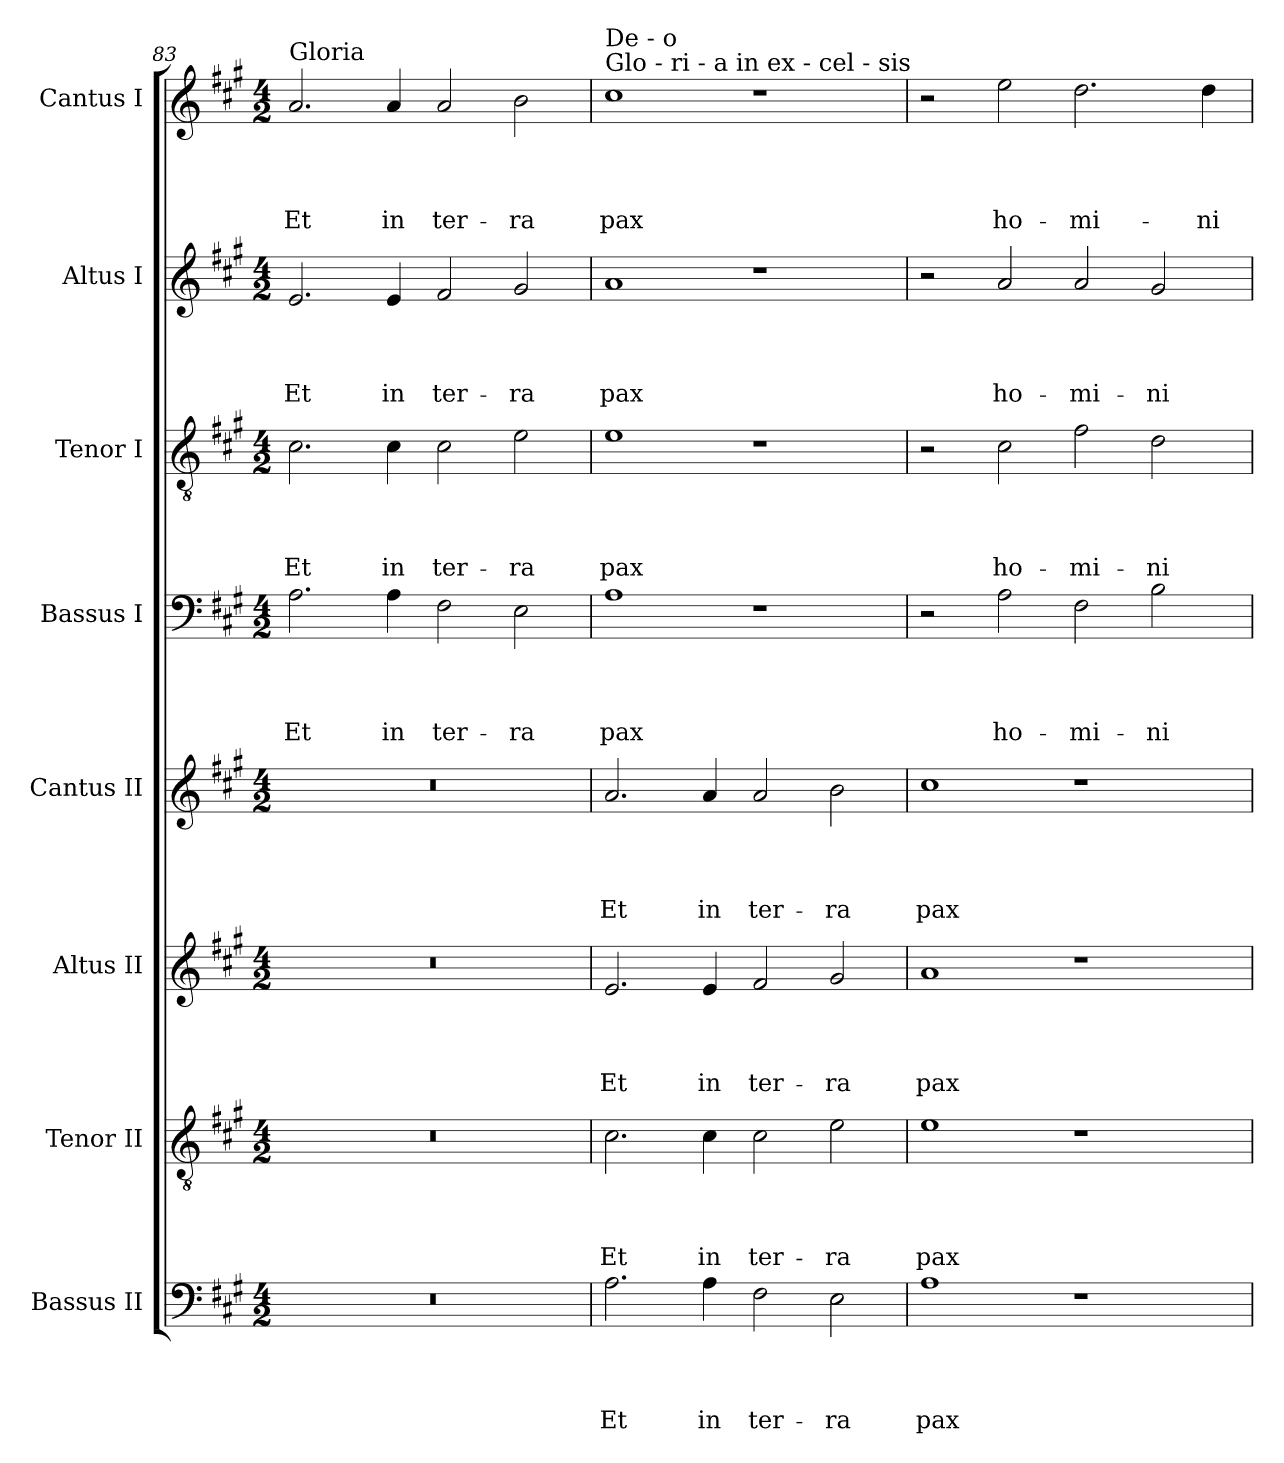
**kern	**text	**text	**text	**text	**kern	**text	**text	**text	**text	**kern	**text	**text	**text	**text	**kern	**text	**text	**text	**text	**kern	**text	**text	**text	**text	**kern	**text	**text	**text	**text	**kern	**text	**text	**text	**text	**kern	**text	**text	**text	**text
*part8	*part8	*part8	*part8	*part8	*part7	*part7	*part7	*part7	*part7	*part6	*part6	*part6	*part6	*part6	*part5	*part5	*part5	*part5	*part5	*part4	*part4	*part4	*part4	*part4	*part3	*part3	*part3	*part3	*part3	*part2	*part2	*part2	*part2	*part2	*part1	*part1	*part1	*part1	*part1
*staff8	*staff8	*staff8	*staff8	*staff8	*staff7	*staff7	*staff7	*staff7	*staff7	*staff6	*staff6	*staff6	*staff6	*staff6	*staff5	*staff5	*staff5	*staff5	*staff5	*staff4	*staff4	*staff4	*staff4	*staff4	*staff3	*staff3	*staff3	*staff3	*staff3	*staff2	*staff2	*staff2	*staff2	*staff2	*staff1	*staff1	*staff1	*staff1	*staff1
*I"Bassus II	*	*	*	*	*I"Tenor II	*	*	*	*	*I"Altus II	*	*	*	*	*I"Cantus II	*	*	*	*	*I"Bassus I	*	*	*	*	*I"Tenor I	*	*	*	*	*I"Altus I	*	*	*	*	*I"Cantus I	*	*	*	*
*I'B II	*	*	*	*	*I'T II	*	*	*	*	*I'A II	*	*	*	*	*I'C II	*	*	*	*	*I'B I	*	*	*	*	*I'T I	*	*	*	*	*I'A I	*	*	*	*	*I'C I	*	*	*	*
!!LO:PB:g=z
*clefF4	*	*	*	*	*clefGv2	*	*	*	*	*clefG2	*	*	*	*	*clefG2	*	*	*	*	*clefF4	*	*	*	*	*clefGv2	*	*	*	*	*clefG2	*	*	*	*	*clefG2	*	*	*	*
*k[f#c#g#]	*	*	*	*	*k[f#c#g#]	*	*	*	*	*k[f#c#g#]	*	*	*	*	*k[f#c#g#]	*	*	*	*	*k[f#c#g#]	*	*	*	*	*k[f#c#g#]	*	*	*	*	*k[f#c#g#]	*	*	*	*	*k[f#c#g#]	*	*	*	*
*A:	*	*	*	*	*A:	*	*	*	*	*A:	*	*	*	*	*A:	*	*	*	*	*A:	*	*	*	*	*A:	*	*	*	*	*A:	*	*	*	*	*A:	*	*	*	*
*M4/2	*	*	*	*	*M4/2	*	*	*	*	*M4/2	*	*	*	*	*M4/2	*	*	*	*	*M4/2	*	*	*	*	*M4/2	*	*	*	*	*M4/2	*	*	*	*	*M4/2	*	*	*	*
=83X2	=83X2	=83X2	=83X2	=83X2	=83X2	=83X2	=83X2	=83X2	=83X2	=83X2	=83X2	=83X2	=83X2	=83X2	=83X2	=83X2	=83X2	=83X2	=83X2	=83X2	=83X2	=83X2	=83X2	=83X2	=83X2	=83X2	=83X2	=83X2	=83X2	=83X2	=83X2	=83X2	=83X2	=83X2	=83X2	=83X2	=83X2	=83X2	=83X2
!	!	!	!	!	!	!	!	!	!	!	!	!	!	!	!	!	!	!	!	!	!	!	!	!	!	!	!	!	!	!	!	!	!	!	!LO:TX:a:t=Gloria	!	!	!	!
0r	.	.	.	.	0r	.	.	.	.	0r	.	.	.	.	0r	.	.	.	.	2.A\	.	.	.	Et	2.c#\	.	.	.	Et	2.e/	.	.	.	Et	2.a/	.	.	.	Et
.	.	.	.	.	.	.	.	.	.	.	.	.	.	.	.	.	.	.	.	4A\	.	.	.	in	4c#\	.	.	.	in	4e/	.	.	.	in	4a/	.	.	.	in
.	.	.	.	.	.	.	.	.	.	.	.	.	.	.	.	.	.	.	.	2F#\	.	.	.	ter-	2c#\	.	.	.	ter-	2f#/	.	.	.	ter-	2a/	.	.	.	ter-
.	.	.	.	.	.	.	.	.	.	.	.	.	.	.	.	.	.	.	.	2E\	.	.	.	-ra	2e\	.	.	.	-ra	2g#/	.	.	.	-ra	2b\	.	.	.	-ra
=84	=84	=84	=84	=84	=84	=84	=84	=84	=84	=84	=84	=84	=84	=84	=84	=84	=84	=84	=84	=84	=84	=84	=84	=84	=84	=84	=84	=84	=84	=84	=84	=84	=84	=84	=84	=84	=84	=84	=84
!	!	!	!	!	!	!	!	!	!	!	!	!	!	!	!	!	!	!	!	!	!	!	!	!	!	!	!	!	!	!	!	!	!	!	!LO:TX:a:t=Glo  -  ri  -  a        in        ex    -   cel   -  sis	!	!	!	!
!	!	!	!	!	!	!	!	!	!	!	!	!	!	!	!	!	!	!	!	!	!	!	!	!	!	!	!	!	!	!	!	!	!	!	!LO:TX:a:t=De      -       o	!	!	!	!
2.A\	.	.	.	Et	2.c#\	.	.	.	Et	2.e/	.	.	.	Et	2.a/	.	.	.	Et	1A	.	.	.	pax	1e	.	.	.	pax	1a	.	.	.	pax	1cc#	.	.	.	pax
4A\	.	.	.	in	4c#\	.	.	.	in	4e/	.	.	.	in	4a/	.	.	.	in	.	.	.	.	.	.	.	.	.	.	.	.	.	.	.	.	.	.	.	.
2F#\	.	.	.	ter-	2c#\	.	.	.	ter-	2f#/	.	.	.	ter-	2a/	.	.	.	ter-	1r	.	.	.	.	1r	.	.	.	.	1r	.	.	.	.	1r	.	.	.	.
2E\	.	.	.	-ra	2e\	.	.	.	-ra	2g#/	.	.	.	-ra	2b\	.	.	.	-ra	.	.	.	.	.	.	.	.	.	.	.	.	.	.	.	.	.	.	.	.
=85	=85	=85	=85	=85	=85	=85	=85	=85	=85	=85	=85	=85	=85	=85	=85	=85	=85	=85	=85	=85	=85	=85	=85	=85	=85	=85	=85	=85	=85	=85	=85	=85	=85	=85	=85	=85	=85	=85	=85
1A	.	.	.	pax	1e	.	.	.	pax	1a	.	.	.	pax	1cc#	.	.	.	pax	2r	.	.	.	.	2r	.	.	.	.	2r	.	.	.	.	2r	.	.	.	.
.	.	.	.	.	.	.	.	.	.	.	.	.	.	.	.	.	.	.	.	2A\	.	.	.	ho-	2c#\	.	.	.	-ho-	2a/	.	.	.	ho-	2ee\	.	.	.	ho-
1r	.	.	.	.	1r	.	.	.	.	1r	.	.	.	.	1r	.	.	.	.	2F#\	.	.	.	-mi-	2f#\	.	.	.	-mi-	2a/	.	.	.	-mi-	2.dd\	.	.	.	-mi-
.	.	.	.	.	.	.	.	.	.	.	.	.	.	.	.	.	.	.	.	2B\	.	.	.	-ni-	2d\	.	.	.	-ni-	2g#/	.	.	.	-ni-	.	.	.	.	.
.	.	.	.	.	.	.	.	.	.	.	.	.	.	.	.	.	.	.	.	.	.	.	.	.	.	.	.	.	.	.	.	.	.	.	4dd\	.	.	.	-ni-
=	=	=	=	=	=	=	=	=	=	=	=	=	=	=	=	=	=	=	=	=	=	=	=	=	=	=	=	=	=	=	=	=	=	=	=	=	=	=	=
*-	*-	*-	*-	*-	*-	*-	*-	*-	*-	*-	*-	*-	*-	*-	*-	*-	*-	*-	*-	*-	*-	*-	*-	*-	*-	*-	*-	*-	*-	*-	*-	*-	*-	*-	*-	*-	*-	*-	*-
